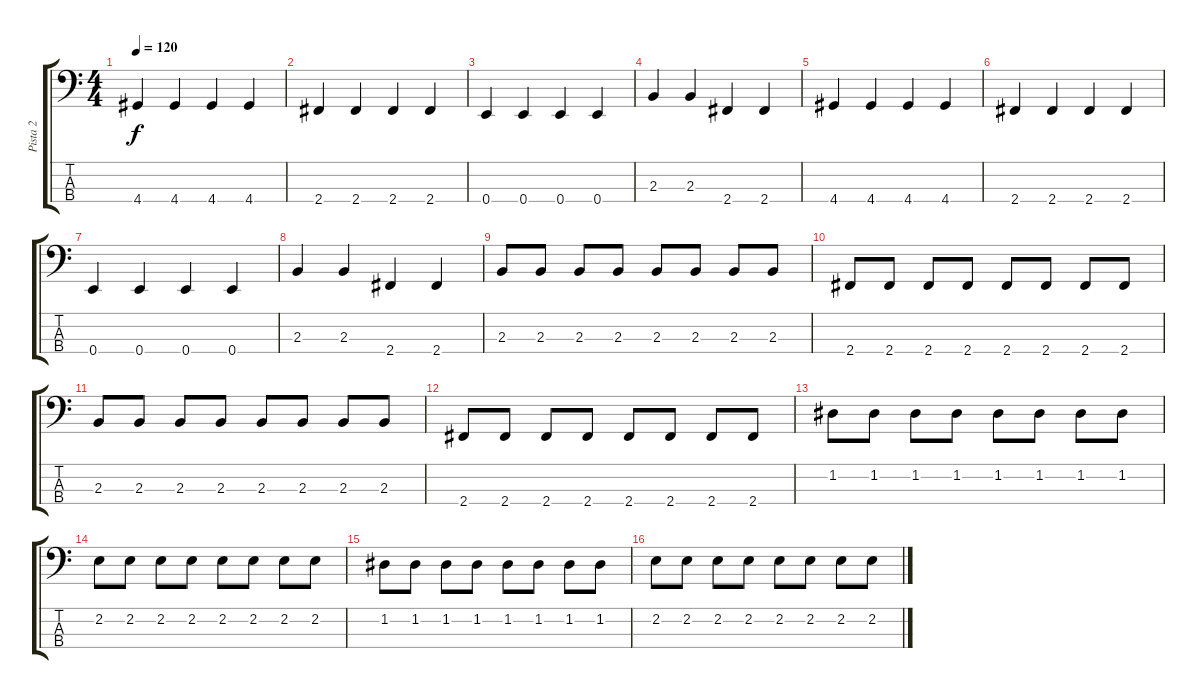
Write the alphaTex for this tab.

\track ("Pista 2" "Pista 2") {instrument electricbassfinger}
\staff {score tabs}
\tuning (G2 D2 A1 E1) {hide}
\ts (4 4)
\tempo 120
\clef f4
\ks c
4.4.4{dy f} 4.4.4 4.4.4 4.4.4 |
2.4.4 2.4.4 2.4.4 2.4.4 |
0.4.4 0.4.4 0.4.4 0.4.4 |
2.3.4 2.3.4 2.4.4 2.4.4 |
4.4.4 4.4.4 4.4.4 4.4.4 |
2.4.4 2.4.4 2.4.4 2.4.4 |
0.4.4 0.4.4 0.4.4 0.4.4 |
2.3.4 2.3.4 2.4.4 2.4.4 |
2.3.8 2.3.8 2.3.8 2.3.8 2.3.8 2.3.8 2.3.8 2.3.8 |
2.4.8 2.4.8 2.4.8 2.4.8 2.4.8 2.4.8 2.4.8 2.4.8 |
2.3.8 2.3.8 2.3.8 2.3.8 2.3.8 2.3.8 2.3.8 2.3.8 |
2.4.8 2.4.8 2.4.8 2.4.8 2.4.8 2.4.8 2.4.8 2.4.8 |
1.2.8 1.2.8 1.2.8 1.2.8 1.2.8 1.2.8 1.2.8 1.2.8 |
2.2.8 2.2.8 2.2.8 2.2.8 2.2.8 2.2.8 2.2.8 2.2.8 |
1.2.8 1.2.8 1.2.8 1.2.8 1.2.8 1.2.8 1.2.8 1.2.8 |
2.2.8 2.2.8 2.2.8 2.2.8 2.2.8 2.2.8 2.2.8 2.2.8
